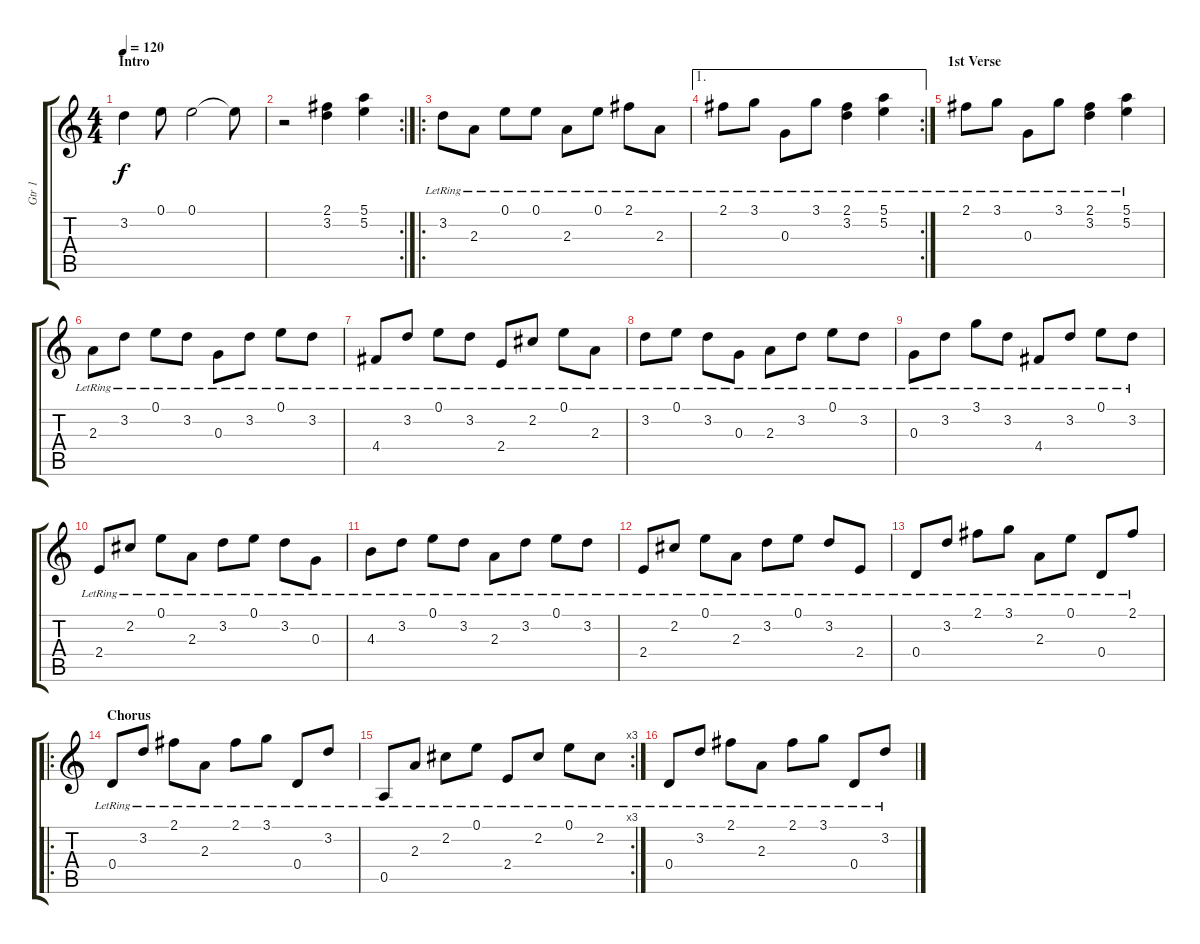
\track ("Gtr 1" "Gtr 1") {instrument electricguitarclean}
\staff {score tabs}
\tuning (E4 B3 G3 D3 A2 E2) {hide}
\ts (4 4)
\section ("" "Intro")
\tempo 120
\clef g2
\ks c
3.2.4{dy f instrument electricguitarclean} 0.1.8 0.1.2 0.1{t}.8 |
\rc 2
r.2 (2.1 3.2).4 (5.1 5.2).4 |
\ro
3.2{lr}.8 2.3{lr}.8 0.1{lr}.8 0.1{lr}.8 2.3{lr}.8 0.1{lr}.8 2.1{lr}.8 2.3{lr}.8 |
\ae 1
\rc 2
2.1{lr}.8 3.1{lr}.8 0.3{lr}.8 3.1{lr}.8 (2.1{lr} 3.2{lr}).4 (5.1{lr} 5.2{lr}).4 |
\section ("" "1st Verse")
2.1{lr}.8 3.1{lr}.8 0.3{lr}.8 3.1{lr}.8 (2.1{lr} 3.2{lr}).4 (5.1{lr} 5.2{lr}).4 |
2.3{lr}.8 3.2{lr}.8 0.1{lr}.8 3.2{lr}.8 0.3{lr}.8 3.2{lr}.8 0.1{lr}.8 3.2{lr}.8 |
4.4{lr}.8 3.2{lr}.8 0.1{lr}.8 3.2{lr}.8 2.4{lr}.8 2.2{lr}.8 0.1{lr}.8 2.3{lr}.8 |
3.2{lr}.8 0.1{lr}.8 3.2{lr}.8 0.3{lr}.8 2.3{lr}.8 3.2{lr}.8 0.1{lr}.8 3.2{lr}.8 |
0.3{lr}.8 3.2{lr}.8 3.1{lr}.8 3.2{lr}.8 4.4{lr}.8 3.2{lr}.8 0.1{lr}.8 3.2{lr}.8 |
2.4{lr}.8 2.2{lr}.8 0.1{lr}.8 2.3{lr}.8 3.2{lr}.8 0.1{lr}.8 3.2{lr}.8 0.3{lr}.8 |
4.3{lr}.8 3.2{lr}.8 0.1{lr}.8 3.2{lr}.8 2.3{lr}.8 3.2{lr}.8 0.1{lr}.8 3.2{lr}.8 |
2.4{lr}.8 2.2{lr}.8 0.1{lr}.8 2.3{lr}.8 3.2{lr}.8 0.1{lr}.8 3.2{lr}.8 2.4{lr}.8 |
0.4{lr}.8 3.2{lr}.8 2.1{lr}.8 3.1{lr}.8 2.3{lr}.8 0.1{lr}.8 0.4{lr}.8 2.1{lr}.8 |
\ro
\section ("" "Chorus")
0.4{lr}.8 3.2{lr}.8 2.1{lr}.8 2.3{lr}.8 2.1{lr}.8 3.1{lr}.8 0.4{lr}.8 3.2{lr}.8 |
\rc 3
0.5{lr}.8 2.3{lr}.8 2.2{lr}.8 0.1{lr}.8 2.4{lr}.8 2.2{lr}.8 0.1{lr}.8 2.2{lr}.8 |
0.4{lr}.8 3.2{lr}.8 2.1{lr}.8 2.3{lr}.8 2.1{lr}.8 3.1{lr}.8 0.4{lr}.8 3.2{lr}.8
